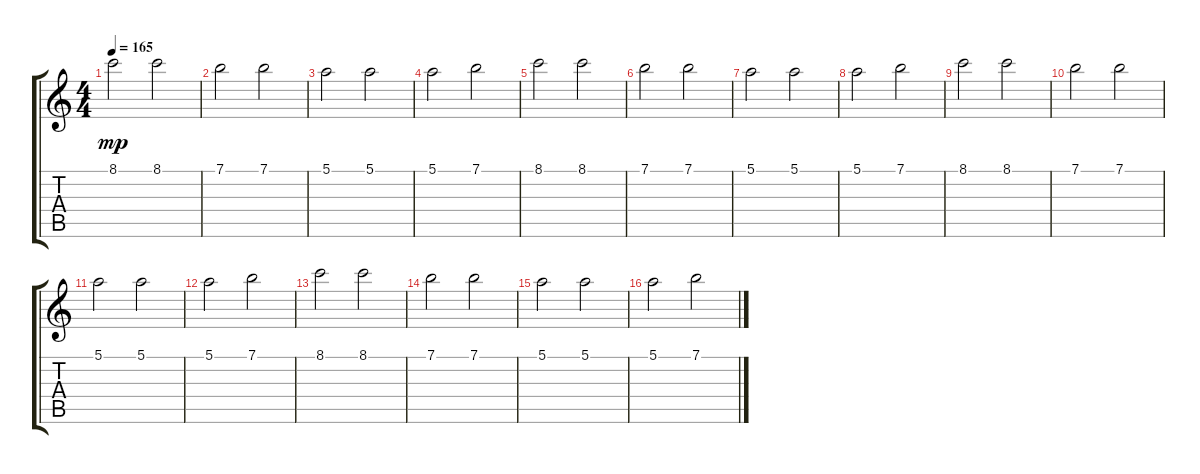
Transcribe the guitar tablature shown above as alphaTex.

\track "" {instrument acousticguitarsteel}
\staff {score tabs}
\tuning (E4 B3 G3 D3 A2 E2) {hide}
\ts (4 4)
\tempo 165
\clef g2
\ks c
8.1.2{dy mp} 8.1.2 |
7.1.2 7.1.2 |
5.1.2 5.1.2 |
5.1.2 7.1.2 |
8.1.2 8.1.2 |
7.1.2 7.1.2 |
5.1.2 5.1.2 |
5.1.2 7.1.2 |
8.1.2 8.1.2 |
7.1.2 7.1.2 |
5.1.2 5.1.2 |
5.1.2 7.1.2 |
8.1.2 8.1.2 |
7.1.2 7.1.2 |
5.1.2 5.1.2 |
5.1.2 7.1.2
